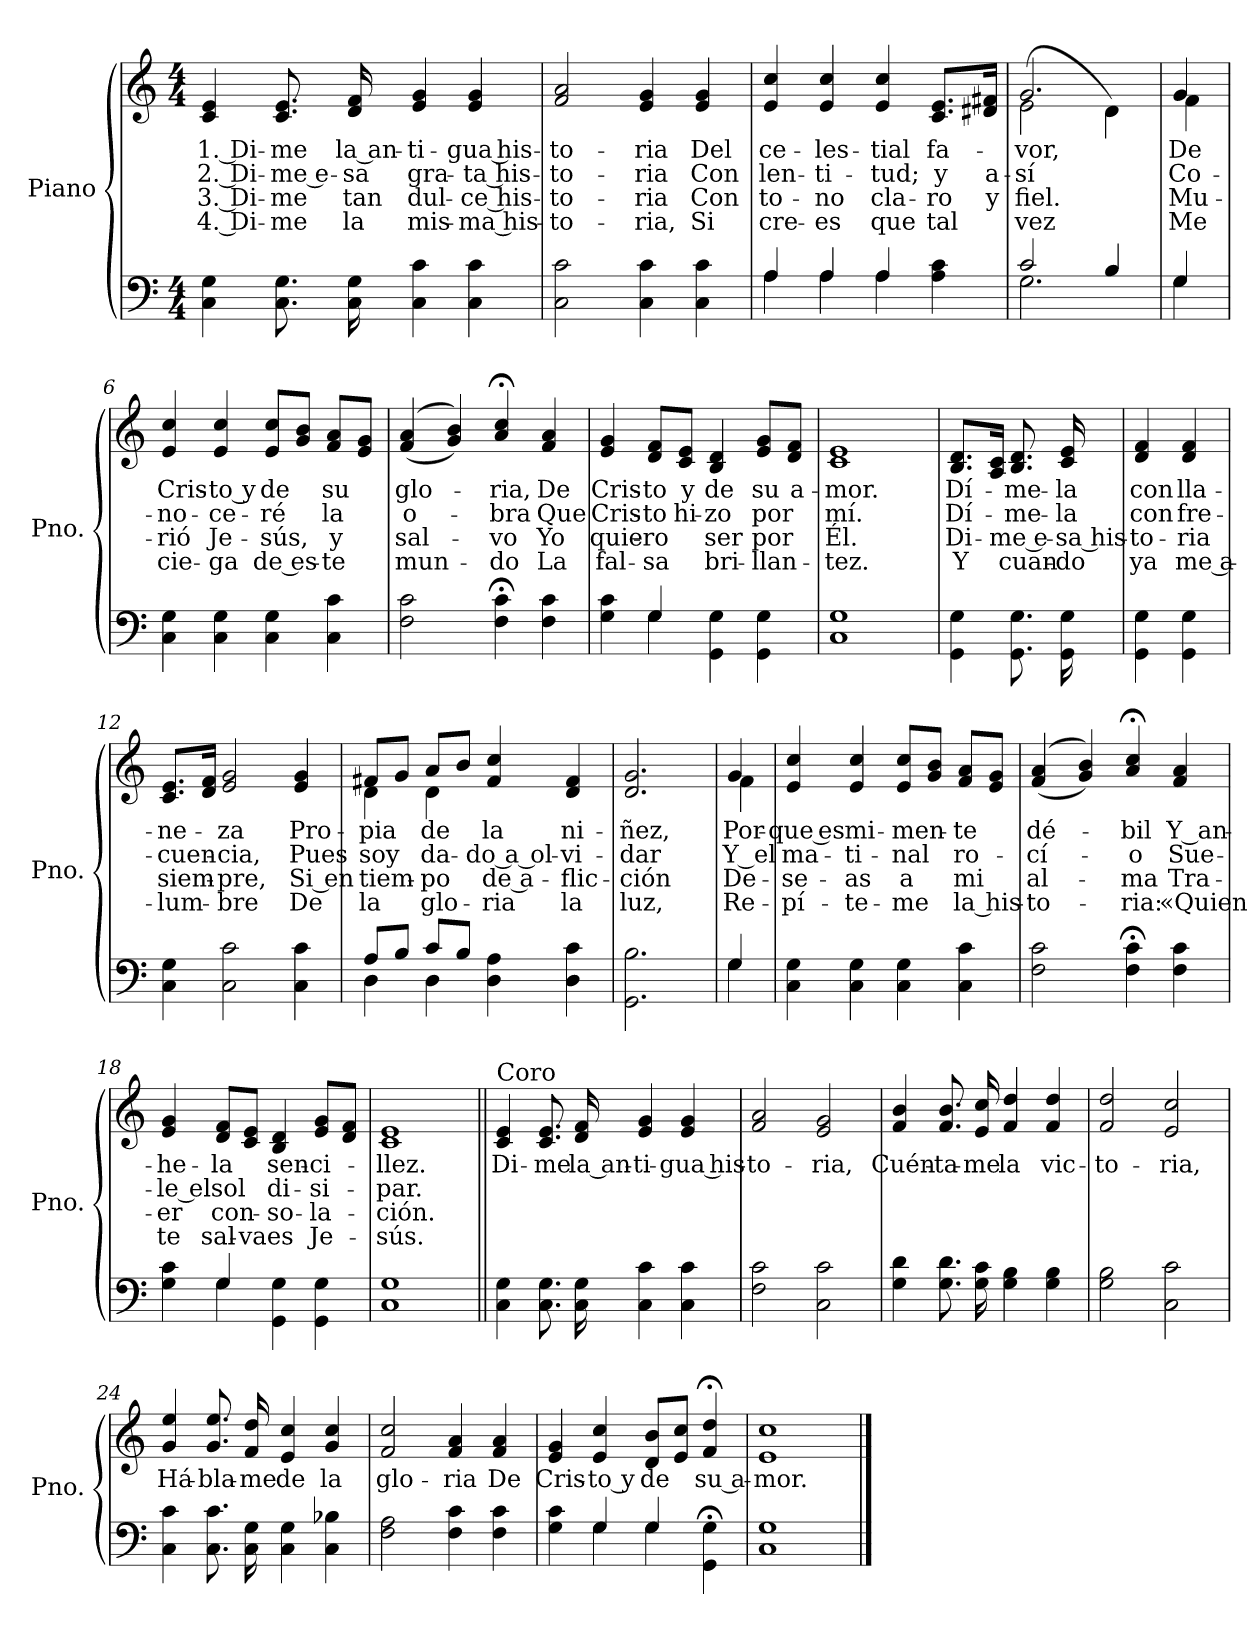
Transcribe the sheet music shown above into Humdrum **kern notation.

**kern	**kern	**text	**text	**text	**text
*part1	*part1	*part1	*part1	*part1	*part1
*staff2	*staff1	*staff1	*staff1	*staff1	*staff1
*I"Piano	*	*	*	*	*
*I'Pno.	*	*	*	*	*
*stria5	*stria5	*	*	*	*
*clefF4	*clefG2	*	*	*	*
*k[]	*k[]	*	*	*	*
*M4/4	*M4/4	*	*	*	*
=1	=1	=1	=1	=1	=1
!	!	!LO:LY:b	!LO:LY:b	!LO:LY:b	!LO:LY:b
4C\ 4G\	4c/ 4e/	1. Di-	2. Di-	3. Di-	4. Di-
!	!	!LO:LY:b	!LO:LY:b	!LO:LY:b	!LO:LY:b
8.C\ 8.G\	8.c/ 8.e/	-me	-me e-	-me	-me
!	!	!LO:LY:b	!LO:LY:b	!LO:LY:b	!LO:LY:b
16C\ 16G\	16d/ 16f/	la an-	-sa	tan	la
!	!	!LO:LY:b	!LO:LY:b	!LO:LY:b	!LO:LY:b
4C\ 4c\	4e/ 4g/	-ti-	gra-	dul-	mis-
!	!	!LO:LY:b	!LO:LY:b	!LO:LY:b	!LO:LY:b
4C\ 4c\	4e/ 4g/	-gua his-	-ta his-	-ce his-	-ma his-
=2	=2	=2	=2	=2	=2
!	!	!LO:LY:b	!LO:LY:b	!LO:LY:b	!LO:LY:b
2C\ 2c\	2f/ 2a/	-to-	-to-	-to-	-to-
!	!	!LO:LY:b	!LO:LY:b	!LO:LY:b	!LO:LY:b
4C\ 4c\	4e/ 4g/	-ria	-ria	-ria	-ria,
!	!	!LO:LY:b	!LO:LY:b	!LO:LY:b	!LO:LY:b
4C\ 4c\	4e/ 4g/	Del	Con	Con	Si
=3	=3	=3	=3	=3	=3
*^	*	*	*	*	*
!	!	!	!LO:LY:b	!LO:LY:b	!LO:LY:b	!LO:LY:b
4A/	4A\	4e/ 4cc/	ce-	len-	to-	cre-
!	!	!	!LO:LY:b	!LO:LY:b	!LO:LY:b	!LO:LY:b
4A/	4A\	4e/ 4cc/	-les-	-ti-	-no	-es
!	!	!	!LO:LY:b	!LO:LY:b	!LO:LY:b	!LO:LY:b
4A/	4A\	4e/ 4cc/	-tial	-tud;	cla-	que
!	!	!	!LO:LY:b	!LO:LY:b	!LO:LY:b	!LO:LY:b
4A\ 4c\	4ryy	8.c/ 8.e/L	fa-	y	-ro	tal
!	!	!	!	!LO:LY:b	!LO:LY:b	!
.	.	16d#X/ 16f#X/Jk	.	a-	y	.
=4	=4	=4	=4	=4	=4	=4
!	!	!	!LO:LY:b	!LO:LY:b	!LO:LY:b	!LO:LY:b
*	*	*^	*	*	*	*
2c/	2.G\	(<2e\	2.g/	-vor,	-sí	fiel.	vez
4B/	.	4d\)	.	.	.	.	.
!!LO:LB:g=z	!!
=5	=5	=5	=5	=5	=5	=5	=5
!	!	!	!	!LO:LY:b	!LO:LY:b	!LO:LY:b	!LO:LY:b
4G/	4G\	4g/	4f\	De	Co-	Mu-	Me
=6	=6	=6	=6	=6	=6	=6	=6
!	!	!	!	!LO:LY:b	!LO:LY:b	!LO:LY:b	!LO:LY:b
*v	*v	*	*	*	*	*	*
*	*v	*v	*	*	*	*
4C\ 4G\	4e/ 4cc/	-Cris-	-no-	-rió	cie-
!	!	!LO:LY:b	!LO:LY:b	!LO:LY:b	!LO:LY:b
4C\ 4G\	4e/ 4cc/	-to y	-ce-	Je-	-ga
!	!	!LO:LY:b	!LO:LY:b	!LO:LY:b	!LO:LY:b
4C\ 4G\	8e/ 8cc/L	de	-ré	-sús,	de es-
.	8g/ 8b/J	.	.	.	.
!	!	!LO:LY:b	!LO:LY:b	!LO:LY:b	!LO:LY:b
4C\ 4c\	8f/ 8a/L	su	la	y	-te
.	8e/ 8g/J	.	.	.	.
=7	=7	=7	=7	=7	=7
!	!	!LO:LY:b	!LO:LY:b	!LO:LY:b	!LO:LY:b
2F\ 2c\	((>4f/ 4a/	glo-	o-	sal-	mun-
.	4g/ 4b/))	.	.	.	.
!	!	!LO:LY:b	!LO:LY:b	!LO:LY:b	!LO:LY:b
4F\; 4c\;	4a/;< 4cc/;<	-ria,	-bra	-vo	-do
!	!	!LO:LY:b	!LO:LY:b	!LO:LY:b	!LO:LY:b
4F\ 4c\	4f/ 4a/	De	Que	Yo	La
=8	=8	=8	=8	=8	=8
*^	*	*	*	*	*
!	!	!	!LO:LY:b	!LO:LY:b	!LO:LY:b	!LO:LY:b
4G\ 4c\	4ryy	4e/ 4g/	Cris-	Cris-	quie-	fal-
!	!	!	!LO:LY:b	!LO:LY:b	!LO:LY:b	!LO:LY:b
4G/	4G\	8d/ 8f/L	-to	-to	-ro	-sa
!	!	!	!LO:LY:b	!LO:LY:b	!	!
.	.	8c/ 8e/J	y	hi-	.	.
!	!	!	!LO:LY:b	!LO:LY:b	!LO:LY:b	!LO:LY:b
4GG\ 4G\	2ryy	4B/ 4d/	de	-zo	ser	bri-
!	!	!	!LO:LY:b	!LO:LY:b	!LO:LY:b	!LO:LY:b
4GG\ 4G\	.	8e/ 8g/L	su	por	por	-llan-
!	!	!	!LO:LY:b	!	!	!
.	.	8d/ 8f/J	a-	.	.	.
*v	*v	*	*	*	*	*
=9	=9	=9	=9	=9	=9
!	!	!LO:LY:b	!LO:LY:b	!LO:LY:b	!LO:LY:b
1C 1G	1c 1e	-mor.	mí.	Él.	-tez.
!!LO:LB:g=z
=10	=10	=10	=10	=10	=10
!	!	!LO:LY:b	!LO:LY:b	!LO:LY:b	!LO:LY:b
4GG\ 4G\	8.B/ 8.d/L	Dí-	Dí-	Di-	Y
.	16A/ 16c/Jk	.	.	.	.
!	!	!LO:LY:b	!LO:LY:b	!LO:LY:b	!LO:LY:b
8.GG\ 8.G\	8.B/ 8.d/	-me-	-me-	-me e-	cuan-
!	!	!LO:LY:b	!LO:LY:b	!LO:LY:b	!LO:LY:b
16GG\ 16G\	16c/ 16e/	-la	-la	-sa his-	-do
=11	=11	=11	=11	=11	=11
!	!	!LO:LY:b	!LO:LY:b	!LO:LY:b	!LO:LY:b
4GG\ 4G\	4d/ 4f/	con	con	-to-	ya
!	!	!LO:LY:b	!LO:LY:b	!LO:LY:b	!LO:LY:b
4GG\ 4G\	4d/ 4f/	lla-	fre-	-ria	me a-
=12	=12	=12	=12	=12	=12
!	!	!LO:LY:b	!LO:LY:b	!LO:LY:b	!LO:LY:b
4C\ 4G\	8.c/ 8.e/L	-ne-	-cuen-	siem-	-lum-
.	16d/ 16f/Jk	.	.	.	.
!	!	!LO:LY:b	!LO:LY:b	!LO:LY:b	!LO:LY:b
2C\ 2c\	2e/ 2g/	-za	-cia,	-pre,	-bre
!	!	!LO:LY:b	!LO:LY:b	!LO:LY:b	!LO:LY:b
4C\ 4c\	4e/ 4g/	Pro-	Pues	Si en	De
=13	=13	=13	=13	=13	=13
*^	*	*	*	*	*
!	!	!	!LO:LY:b	!LO:LY:b	!LO:LY:b	!LO:LY:b
*	*	*^	*	*	*	*
8A/L	4D\	8f#X/L	4d\	-pia	soy	tiem-	la
8B/J	.	8g/J	.	.	.	.	.
!	!	!	!	!LO:LY:b	!LO:LY:b	!LO:LY:b	!LO:LY:b
8c/L	4D\	8a/L	4d\	de	da-	-po	glo-
8B/J	.	8b/J	.	.	.	.	.
!	!	!	!	!LO:LY:b	!LO:LY:b	!LO:LY:b	!LO:LY:b
4D\ 4A\	2ryy	4f#/ 4cc/	2ryy	la	-do a ol-	de a-	-ria
!	!	!	!	!LO:LY:b	!LO:LY:b	!LO:LY:b	!LO:LY:b
4D\ 4c\	.	4d/ 4f#/	.	ni-	-vi-	-flic-	la
*v	*v	*	*	*	*	*	*
*	*v	*v	*	*	*	*
=14	=14	=14	=14	=14	=14
!	!	!LO:LY:b	!LO:LY:b	!LO:LY:b	!LO:LY:b
2.GG\ 2.B\	2.d/ 2.g/	-ñez,	-dar	-ción	luz,
!!LO:PB:g=z
=15	=15	=15	=15	=15	=15
*^	*	*	*	*	*
!	!	!	!LO:LY:b	!LO:LY:b	!LO:LY:b	!LO:LY:b
*	*	*^	*	*	*	*
4G/	4G\	4g/	4f\	Por-	Y el	De-	Re-
=16	=16	=16	=16	=16	=16	=16	=16
!	!	!	!	!LO:LY:b	!LO:LY:b	!LO:LY:b	!LO:LY:b
*v	*v	*	*	*	*	*	*
*	*v	*v	*	*	*	*
4C\ 4G\	4e/ 4cc/	-que es	ma-	-se-	-pí-
!	!	!LO:LY:b	!LO:LY:b	!LO:LY:b	!LO:LY:b
4C\ 4G\	4e/ 4cc/	mi-	-ti-	-as	-te-
!	!	!LO:LY:b	!LO:LY:b	!LO:LY:b	!LO:LY:b
4C\ 4G\	8e/ 8cc/L	-men-	-nal	a	-me
.	8g/ 8b/J	.	.	.	.
!	!	!LO:LY:b	!LO:LY:b	!LO:LY:b	!LO:LY:b
4C\ 4c\	8f/ 8a/L	-te	ro-	mi	la his-
.	8e/ 8g/J	.	.	.	.
=17	=17	=17	=17	=17	=17
!	!	!LO:LY:b	!LO:LY:b	!LO:LY:b	!LO:LY:b
2F\ 2c\	((4f/ 4a/	dé-	-cí-	al-	-to-
.	4g/ 4b/))	.	.	.	.
!	!	!LO:LY:b	!LO:LY:b	!LO:LY:b	!LO:LY:b
4F\; 4c\;	4a/;< 4cc/;<	-bil	-o	-ma	-ria:
!	!	!LO:LY:b	!LO:LY:b	!LO:LY:b	!LO:LY:b
4F\ 4c\	4f/ 4a/	Y an-	Sue-	Tra-	«Quien
=18	=18	=18	=18	=18	=18
*^	*	*	*	*	*
!	!	!	!LO:LY:b	!LO:LY:b	!LO:LY:b	!LO:LY:b
4G\ 4c\	4ryy	4e/ 4g/	-he-	-le el	-er	te
!	!	!	!LO:LY:b	!LO:LY:b	!LO:LY:b	!LO:LY:b
4G/	4G\	8d/ 8f/L	-la	sol	con-	sal-
!	!	!	!	!	!	!LO:LY:b
.	.	8c/ 8e/J	.	.	.	-va
!	!	!	!LO:LY:b	!LO:LY:b	!LO:LY:b	!LO:LY:b
4GG\ 4G\	2ryy	4B/ 4d/	sen-	di-	-so-	es
!	!	!	!LO:LY:b	!LO:LY:b	!LO:LY:b	!LO:LY:b
4GG\ 4G\	.	8e/ 8g/L	-ci-	-si-	-la-	Je-
.	.	8d/ 8f/J	.	.	.	.
*v	*v	*	*	*	*	*
=19	=19	=19	=19	=19	=19
!	!	!LO:LY:b	!LO:LY:b	!LO:LY:b	!LO:LY:b
1C 1G	1c 1e	-llez.	-par.	-ción.	-sús.
!!LO:LB:g=z
=20||	=20||	=20||	=20||	=20||	=20||
!	!LO:TX:a:t=Coro	!	!	!	!
!	!	!LO:LY:b	!	!	!
4C\ 4G\	4c/ 4e/	Di-	.	.	.
!	!	!LO:LY:b	!	!	!
8.C\ 8.G\	8.c/ 8.e/	-me	.	.	.
!	!	!LO:LY:b	!	!	!
16C\ 16G\	16d/ 16f/	la an-	.	.	.
!	!	!LO:LY:b	!	!	!
4C\ 4c\	4e/ 4g/	-ti-	.	.	.
!	!	!LO:LY:b	!	!	!
4C\ 4c\	4e/ 4g/	-gua his-	.	.	.
=21	=21	=21	=21	=21	=21
!	!	!LO:LY:b	!	!	!
2F\ 2c\	2f/ 2a/	-to-	.	.	.
!	!	!LO:LY:b	!	!	!
2C\ 2c\	2e/ 2g/	-ria,	.	.	.
=22	=22	=22	=22	=22	=22
!	!	!LO:LY:b	!	!	!
4G\ 4d\	4f/ 4b/	Cuén-	.	.	.
!	!	!LO:LY:b	!	!	!
8.G\ 8.d\	8.f/ 8.b/	-ta-	.	.	.
!	!	!LO:LY:b	!	!	!
16G\ 16c\	16e/ 16cc/	-me	.	.	.
!	!	!LO:LY:b	!	!	!
4G\ 4B\	4f/ 4dd/	la	.	.	.
!	!	!LO:LY:b	!	!	!
4G\ 4B\	4f/ 4dd/	vic-	.	.	.
=23	=23	=23	=23	=23	=23
!	!	!LO:LY:b	!	!	!
2G\ 2B\	2f/ 2dd/	-to-	.	.	.
!	!	!LO:LY:b	!	!	!
2C\ 2c\	2e/ 2cc/	-ria,	.	.	.
!!LO:LB:g=z
=24	=24	=24	=24	=24	=24
!	!	!LO:LY:b	!	!	!
4C\ 4c\	4g/ 4ee/	Há-	.	.	.
!	!	!LO:LY:b	!	!	!
8.C\ 8.c\	8.g/ 8.ee/	-bla-	.	.	.
!	!	!LO:LY:b	!	!	!
16C\ 16G\	16f/ 16dd/	-me	.	.	.
!	!	!LO:LY:b	!	!	!
4C\ 4G\	4e/ 4cc/	de	.	.	.
!	!	!LO:LY:b	!	!	!
4C\ 4B-X\	4g/ 4cc/	la	.	.	.
=25	=25	=25	=25	=25	=25
!	!	!LO:LY:b	!	!	!
2F\ 2A\	2f/ 2cc/	glo-	.	.	.
!	!	!LO:LY:b	!	!	!
4F\ 4c\	4f/ 4a/	-ria	.	.	.
!	!	!LO:LY:b	!	!	!
4F\ 4c\	4f/ 4a/	De	.	.	.
=26	=26	=26	=26	=26	=26
*^	*	*	*	*	*
!	!	!	!LO:LY:b	!	!	!
4G\ 4c\	4ryy	4e/ 4g/	Cris-	.	.	.
!	!	!	!LO:LY:b	!	!	!
4G/	4G\	4e/ 4cc/	-to y	.	.	.
!	!	!	!LO:LY:b	!	!	!
4G/	4G\	8d/ 8b/L	de	.	.	.
.	.	8e/ 8cc/J	.	.	.	.
!	!	!	!LO:LY:b	!	!	!
4GG\;< 4G\;<	4ryy	4f/;< 4dd/;<	su a-	.	.	.
=27	=27	=27	=27	=27	=27	=27
!	!	!	!LO:LY:b	!	!	!
*v	*v	*	*	*	*	*
1C 1G	1e 1cc	-mor.	.	.	.
==	==	==	==	==	==
*-	*-	*-	*-	*-	*-
